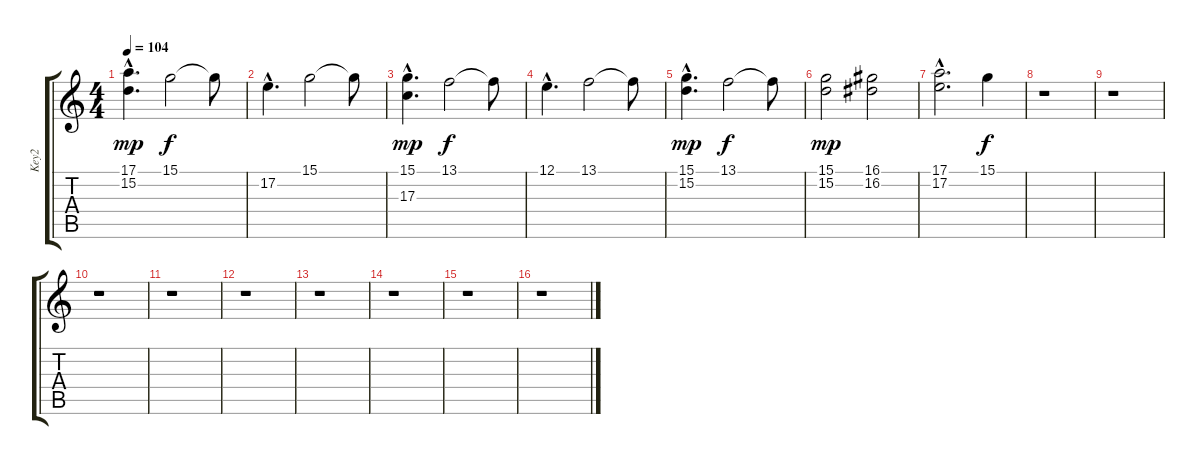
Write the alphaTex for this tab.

\track ("Key2" "Key2") {instrument choiraahs}
\staff {score tabs}
\tuning (E4 B3 G3 D3 A2 E2) {hide}
\ts (4 4)
\tempo 104
\clef g2
\ks c
(17.1{hac} 15.2).4{d dy mp} 15.1.2{dy f} 15.1{t}.8 |
17.2{hac}.4{d} 15.1.2 15.1{t}.8 |
(15.1{hac} 17.3).4{d dy mp} 13.1.2{dy f} 13.1{t}.8 |
12.1{hac}.4{d} 13.1.2 13.1{t}.8 |
(15.1{hac} 15.2).4{d dy mp} 13.1.2{dy f} 13.1{t}.8 |
(15.1 15.2).2{dy mp} (16.1 16.2).2 |
(17.1{hac} 17.2{hac}).2{d} 15.1.4{dy f} |
r.1 |
r.1 |
r.1 |
r.1 |
r.1 |
r.1 |
r.1 |
r.1 |
r.1
